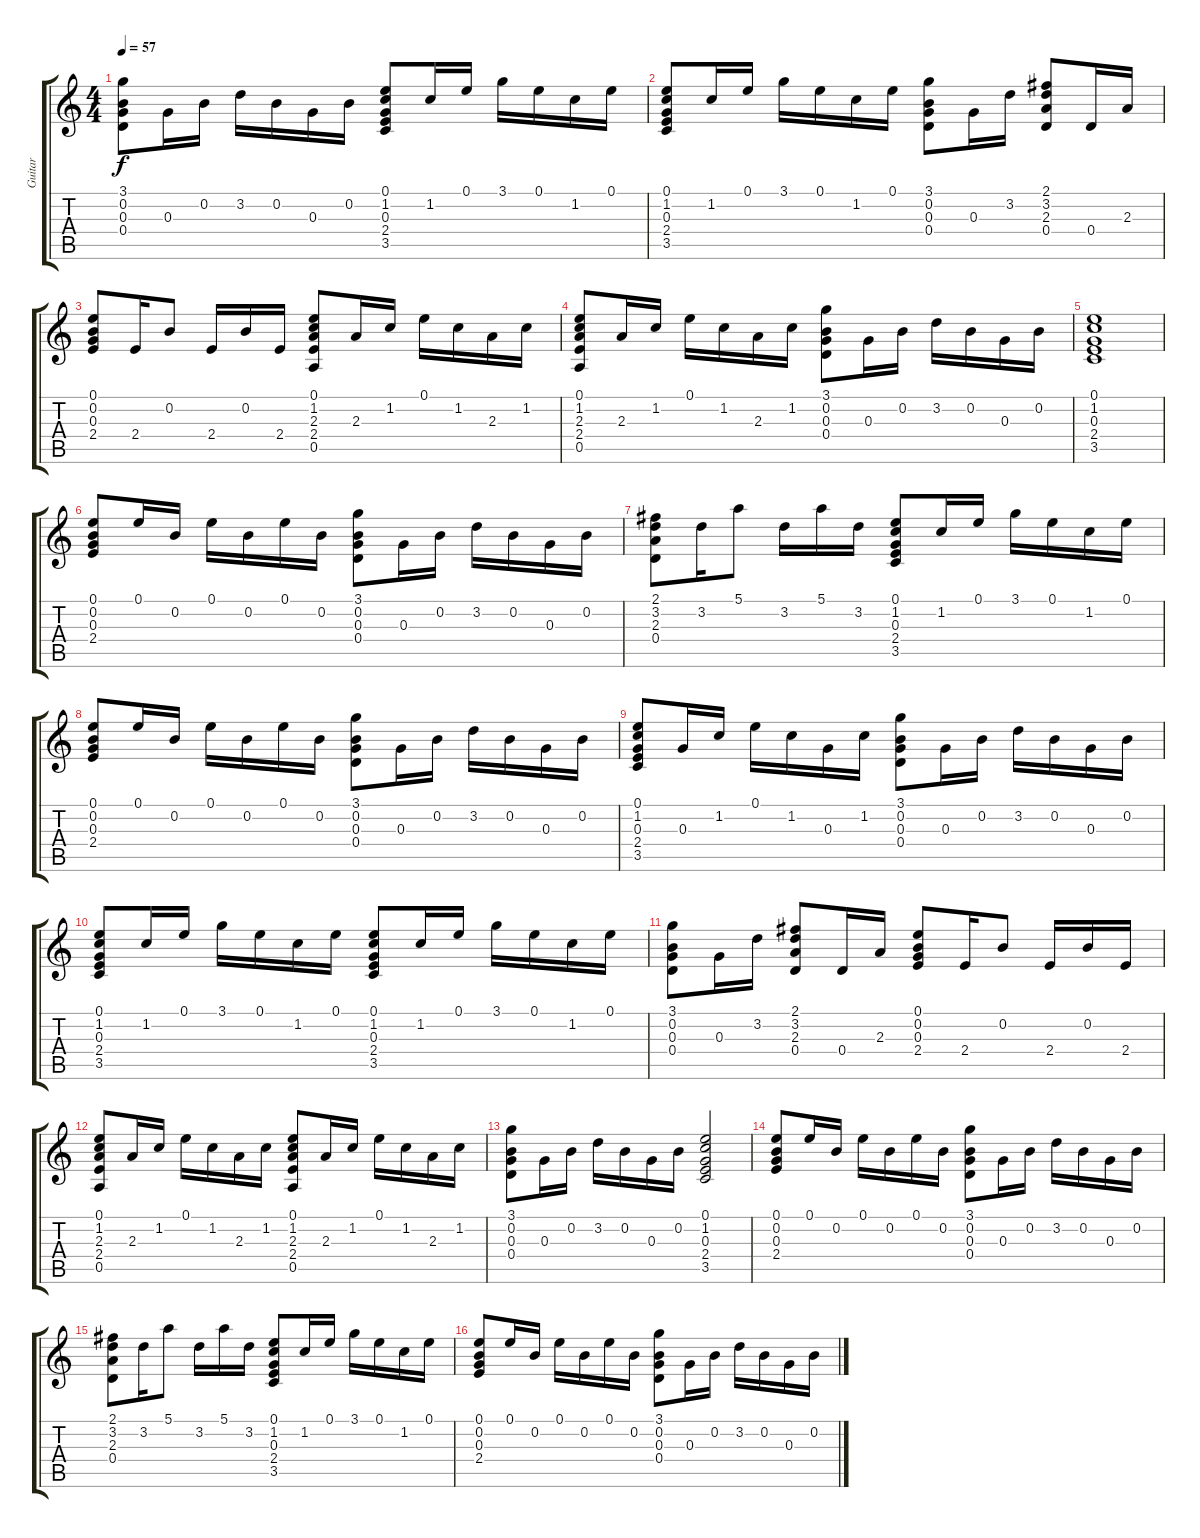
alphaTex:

\track ("Guitar" "Guitar") {instrument acousticguitarsteel}
\staff {score tabs}
\tuning (E4 B3 G3 D3 A2 E2) {hide}
\ts (4 4)
\tempo 57
\clef g2
\ks c
(3.1 0.2 0.3 0.4).8{dy f} 0.3.16 0.2.16 3.2.16 0.2.16 0.3.16 0.2.16 (0.1 1.2 0.3 2.4 3.5).8 1.2.16 0.1.16 3.1.16 0.1.16 1.2.16 0.1.16 |
(0.1 1.2 0.3 2.4 3.5).8 1.2.16 0.1.16 3.1.16 0.1.16 1.2.16 0.1.16 (3.1 0.2 0.3 0.4).8 0.3.16 3.2.16 (2.1 3.2 2.3 0.4).8 0.4.16 2.3.16 |
(0.1 0.2 0.3 2.4).8 2.4.16 0.2.8 2.4.16 0.2.16 2.4.16 (0.1 1.2 2.3 2.4 0.5).8 2.3.16 1.2.16 0.1.16 1.2.16 2.3.16 1.2.16 |
(0.1 1.2 2.3 2.4 0.5).8 2.3.16 1.2.16 0.1.16 1.2.16 2.3.16 1.2.16 (3.1 0.2 0.3 0.4).8 0.3.16 0.2.16 3.2.16 0.2.16 0.3.16 0.2.16 |
(0.1 1.2 0.3 2.4 3.5).1 |
(0.1 0.2 0.3 2.4).8 0.1.16 0.2.16 0.1.16 0.2.16 0.1.16 0.2.16 (3.1 0.2 0.3 0.4).8 0.3.16 0.2.16 3.2.16 0.2.16 0.3.16 0.2.16 |
(2.1 3.2 2.3 0.4).8 3.2.16 5.1.8 3.2.16 5.1.16 3.2.16 (0.1 1.2 0.3 2.4 3.5).8 1.2.16 0.1.16 3.1.16 0.1.16 1.2.16 0.1.16 |
(0.1 0.2 0.3 2.4).8 0.1.16 0.2.16 0.1.16 0.2.16 0.1.16 0.2.16 (3.1 0.2 0.3 0.4).8 0.3.16 0.2.16 3.2.16 0.2.16 0.3.16 0.2.16 |
(0.1 1.2 0.3 2.4 3.5).8 0.3.16 1.2.16 0.1.16 1.2.16 0.3.16 1.2.16 (3.1 0.2 0.3 0.4).8 0.3.16 0.2.16 3.2.16 0.2.16 0.3.16 0.2.16 |
(0.1 1.2 0.3 2.4 3.5).8 1.2.16 0.1.16 3.1.16 0.1.16 1.2.16 0.1.16 (0.1 1.2 0.3 2.4 3.5).8 1.2.16 0.1.16 3.1.16 0.1.16 1.2.16 0.1.16 |
(3.1 0.2 0.3 0.4).8 0.3.16 3.2.16 (2.1 3.2 2.3 0.4).8 0.4.16 2.3.16 (0.1 0.2 0.3 2.4).8 2.4.16 0.2.8 2.4.16 0.2.16 2.4.16 |
(0.1 1.2 2.3 2.4 0.5).8 2.3.16 1.2.16 0.1.16 1.2.16 2.3.16 1.2.16 (0.1 1.2 2.3 2.4 0.5).8 2.3.16 1.2.16 0.1.16 1.2.16 2.3.16 1.2.16 |
(3.1 0.2 0.3 0.4).8 0.3.16 0.2.16 3.2.16 0.2.16 0.3.16 0.2.16 (0.1 1.2 0.3 2.4 3.5).2 |
(0.1 0.2 0.3 2.4).8 0.1.16 0.2.16 0.1.16 0.2.16 0.1.16 0.2.16 (3.1 0.2 0.3 0.4).8 0.3.16 0.2.16 3.2.16 0.2.16 0.3.16 0.2.16 |
(2.1 3.2 2.3 0.4).8 3.2.16 5.1.8 3.2.16 5.1.16 3.2.16 (0.1 1.2 0.3 2.4 3.5).8 1.2.16 0.1.16 3.1.16 0.1.16 1.2.16 0.1.16 |
(0.1 0.2 0.3 2.4).8 0.1.16 0.2.16 0.1.16 0.2.16 0.1.16 0.2.16 (3.1 0.2 0.3 0.4).8 0.3.16 0.2.16 3.2.16 0.2.16 0.3.16 0.2.16
